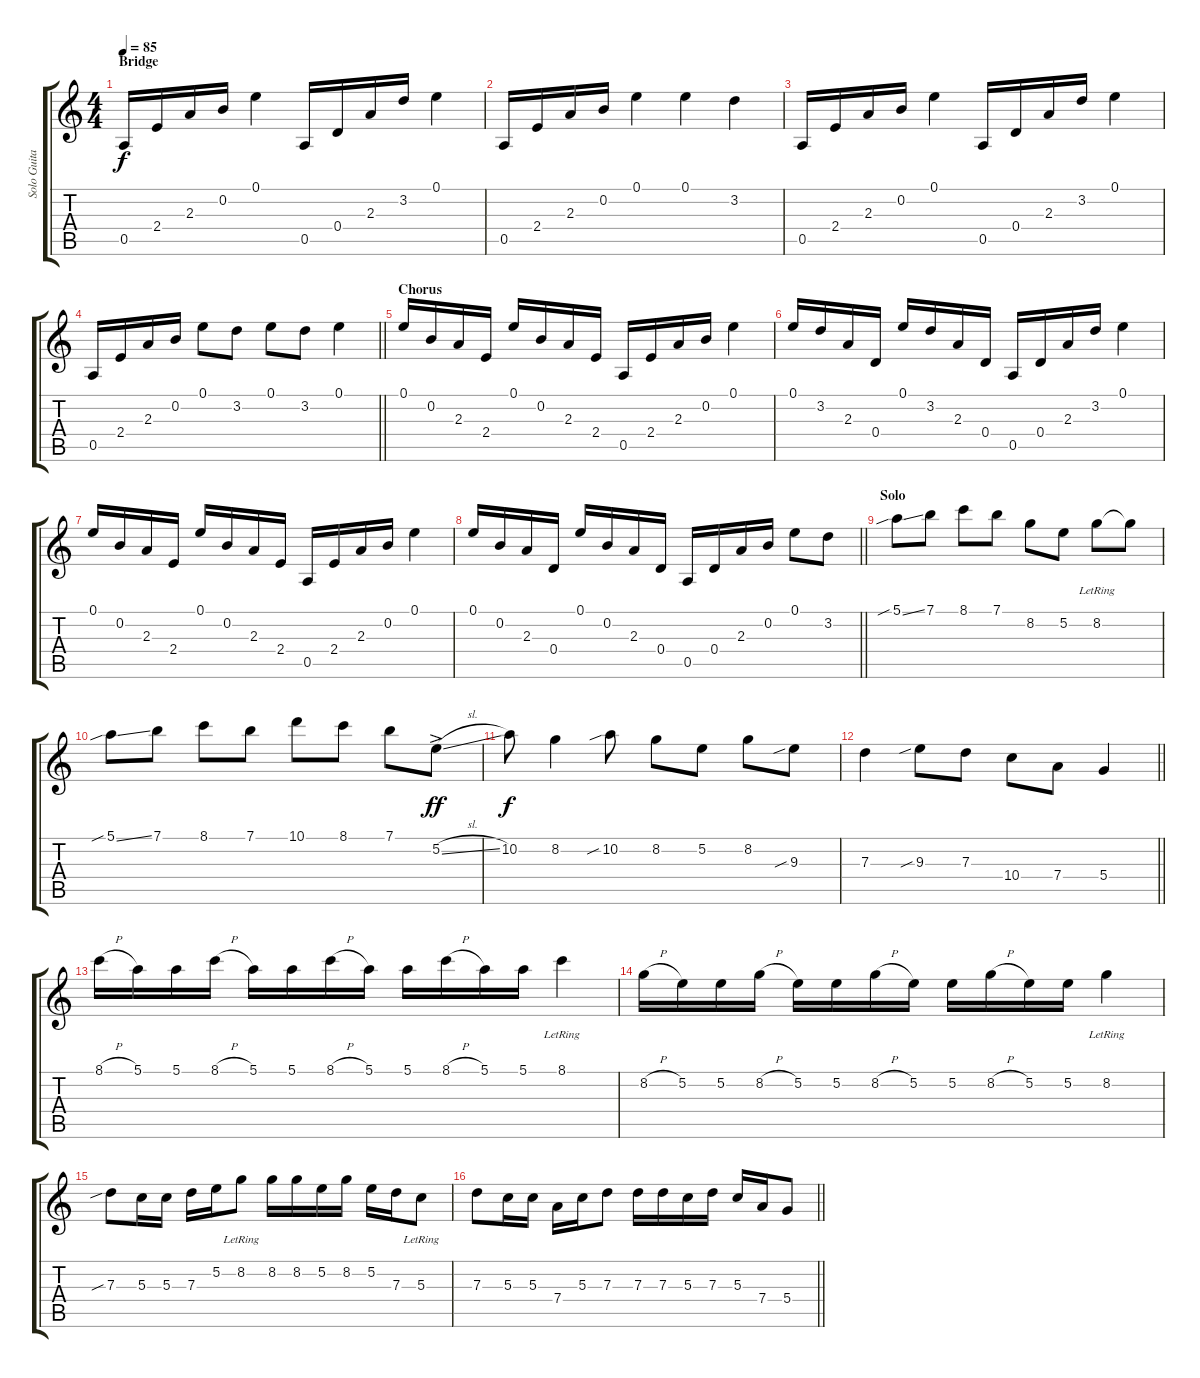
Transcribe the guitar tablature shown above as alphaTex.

\track ("Solo Guitar" "Solo Guita") {instrument distortionguitar}
\staff {score tabs}
\tuning (E4 B3 G3 D3 A2 E2) {hide}
\ts (4 4)
\section ("" "Bridge")
\tempo 85
\clef g2
\ks c
0.5.16{dy f} 2.4.16 2.3.16 0.2.16 0.1.4 0.5.16 0.4.16 2.3.16 3.2.16 0.1.4 |
0.5.16 2.4.16 2.3.16 0.2.16 0.1.4 0.1.4 3.2.4 |
0.5.16 2.4.16 2.3.16 0.2.16 0.1.4 0.5.16 0.4.16 2.3.16 3.2.16 0.1.4 |
\barLineRight lightlight
0.5.16 2.4.16 2.3.16 0.2.16 0.1.8 3.2.8 0.1.8 3.2.8 0.1.4 |
\section ("" "Chorus")
0.1.16 0.2.16 2.3.16 2.4.16 0.1.16 0.2.16 2.3.16 2.4.16 0.5.16 2.4.16 2.3.16 0.2.16 0.1.4 |
0.1.16 3.2.16 2.3.16 0.4.16 0.1.16 3.2.16 2.3.16 0.4.16 0.5.16 0.4.16 2.3.16 3.2.16 0.1.4 |
0.1.16 0.2.16 2.3.16 2.4.16 0.1.16 0.2.16 2.3.16 2.4.16 0.5.16 2.4.16 2.3.16 0.2.16 0.1.4 |
\barLineRight lightlight
0.1.16 0.2.16 2.3.16 0.4.16 0.1.16 0.2.16 2.3.16 0.4.16 0.5.16 0.4.16 2.3.16 0.2.16 0.1.8 3.2.8 |
\section ("" "Solo")
5.1{sib ss}.8 7.1.8 8.1.8 7.1.8 8.2.8 5.2.8 8.2{lr}.8 8.2{t}.8 |
5.1{sib ss}.8 7.1.8 8.1.8 7.1.8 10.1.8 8.1.8 7.1.8 5.2{sl ac}.8{dy ff} |
10.2.8{dy f} 8.2.4 10.2{sib}.8 8.2.8 5.2.8 8.2.8 9.3{sib}.8 |
\barLineRight lightlight
7.3.4 9.3{sib}.8 7.3.8 10.4.8 7.4.8 5.4.4 |
8.1{h}.16 5.1.16 5.1.16 8.1{h}.16 5.1.16 5.1.16 8.1{h}.16 5.1.16 5.1.16 8.1{h}.16 5.1.16 5.1.16 8.1{lr}.4 |
8.2{h}.16 5.2.16 5.2.16 8.2{h}.16 5.2.16 5.2.16 8.2{h}.16 5.2.16 5.2.16 8.2{h}.16 5.2.16 5.2.16 8.2{lr}.4 |
7.3{sib}.8 5.3.16 5.3.16 7.3.16 5.2.16 8.2{lr}.8 8.2.16 8.2.16 5.2.16 8.2.16 5.2.16 7.3.16 5.3{lr}.8 |
\barLineRight lightlight
7.3.8 5.3.16 5.3.16 7.4.16 5.3.16 7.3.8 7.3.16 7.3.16 5.3.16 7.3.16 5.3.16 7.4.16 5.4.8
